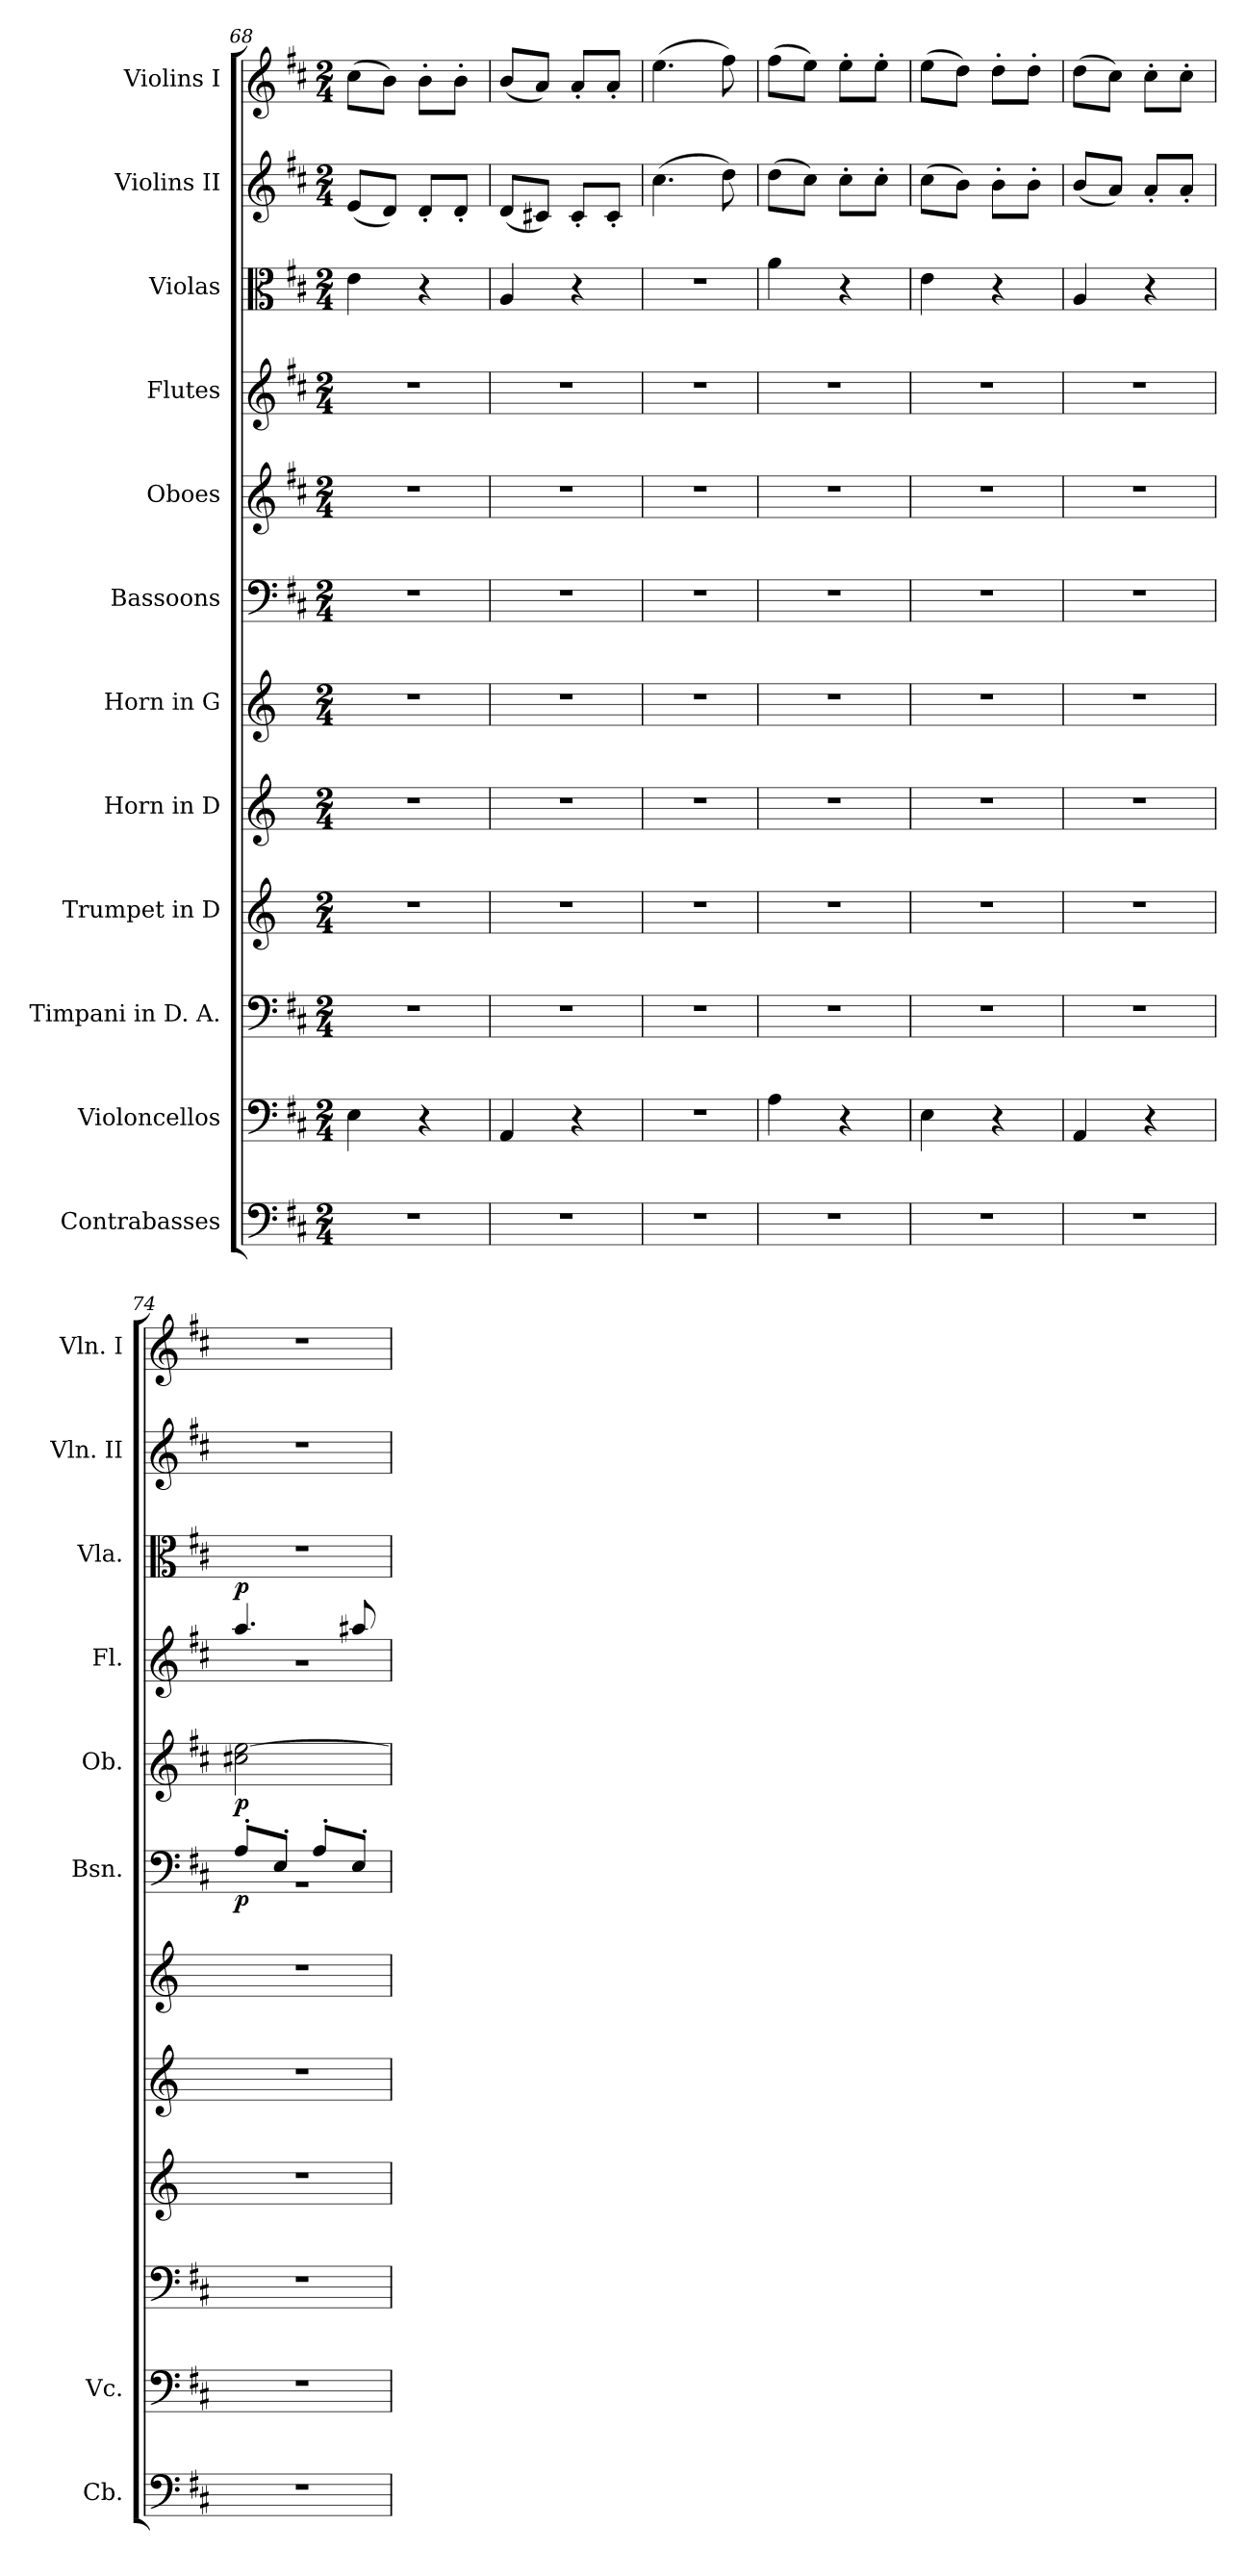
**kern	**kern	**kern	**kern	**kern	**kern	**kern	**dynam	**kern	**dynam	**kern	**dynam	**kern	**kern	**kern
*part12	*part11	*part10	*part9	*part8	*part7	*part6	*part6	*part5	*part5	*part4	*part4	*part3	*part2	*part1
*staff12	*staff11	*staff10	*staff9	*staff8	*staff7	*staff6	*staff6	*staff5	*staff5	*staff4	*staff4	*staff3	*staff2	*staff1
*I"Contrabasses	*I"Violoncellos	*I"Timpani in D. A.	*I"Trumpet in D	*I"Horn in D	*I"Horn in G	*I"Bassoons	*	*I"Oboes	*	*I"Flutes	*	*I"Violas	*I"Violins II	*I"Violins I
*I'Cb.	*I'Vc.	*	*	*	*	*I'Bsn.	*	*I'Ob.	*	*I'Fl.	*	*I'Vla.	*I'Vln. II	*I'Vln. I
*clefF4	*clefF4	*clefF4	*clefG2	*clefG2	*clefG2	*clefF4	*	*clefG2	*	*clefG2	*	*clefC3	*clefG2	*clefG2
*ITrd7c12	*	*	*ITrd-1c-2	*ITrd6c10	*ITrd3c5	*	*	*	*	*	*	*	*	*
*k[f#c#]	*k[f#c#]	*k[f#c#]	*k[f#c#]	*k[f#c#]	*k[f#]	*k[f#c#]	*	*k[f#c#]	*	*k[f#c#]	*	*k[f#c#]	*k[f#c#]	*k[f#c#]
*M2/4	*M2/4	*M2/4	*M2/4	*M2/4	*M2/4	*M2/4	*	*M2/4	*	*M2/4	*	*M2/4	*M2/4	*M2/4
=68	=68	=68	=68	=68	=68	=68	=68	=68	=68	=68	=68	=68	=68	=68
2r	4E\	2r	2r	2r	2r	2r	.	2r	.	2r	.	4e\	(<8e/L	(>8cc#\L
.	.	.	.	.	.	.	.	.	.	.	.	.	8d/J)	8b\J)
.	4r	.	.	.	.	.	.	.	.	.	.	4r	8d'/L	8b'\L
.	.	.	.	.	.	.	.	.	.	.	.	.	8d'/J	8b'\J
!!LO:PB:g=z
=69	=69	=69	=69	=69	=69	=69	=69	=69	=69	=69	=69	=69	=69	=69
2r	4AA/	2r	2r	2r	2r	2r	.	2r	.	2r	.	4A/	(<8d/L	(<8b/L
.	.	.	.	.	.	.	.	.	.	.	.	.	8c#X/J)	8a/J)
.	4r	.	.	.	.	.	.	.	.	.	.	4r	8c#'/L	8a'/L
.	.	.	.	.	.	.	.	.	.	.	.	.	8c#'/J	8a'/J
=70	=70	=70	=70	=70	=70	=70	=70	=70	=70	=70	=70	=70	=70	=70
2r	2r	2r	2r	2r	2r	2r	.	2r	.	2r	.	2r	(>4.cc#\	(>4.ee\
.	.	.	.	.	.	.	.	.	.	.	.	.	8dd\)	8ff#\)
=71	=71	=71	=71	=71	=71	=71	=71	=71	=71	=71	=71	=71	=71	=71
2r	4A\	2r	2r	2r	2r	2r	.	2r	.	2r	.	4a\	(>8dd\L	(>8ff#\L
.	.	.	.	.	.	.	.	.	.	.	.	.	8cc#\J)	8ee\J)
.	4r	.	.	.	.	.	.	.	.	.	.	4r	8cc#'\L	8ee'\L
.	.	.	.	.	.	.	.	.	.	.	.	.	8cc#'\J	8ee'\J
=72	=72	=72	=72	=72	=72	=72	=72	=72	=72	=72	=72	=72	=72	=72
2r	4E\	2r	2r	2r	2r	2r	.	2r	.	2r	.	4e\	(>8cc#\L	(>8ee\L
.	.	.	.	.	.	.	.	.	.	.	.	.	8b\J)	8dd\J)
.	4r	.	.	.	.	.	.	.	.	.	.	4r	8b'\L	8dd'\L
.	.	.	.	.	.	.	.	.	.	.	.	.	8b'\J	8dd'\J
=73	=73	=73	=73	=73	=73	=73	=73	=73	=73	=73	=73	=73	=73	=73
2r	4AA/	2r	2r	2r	2r	2r	.	2r	.	2r	.	4A/	(<8b/L	(>8dd\L
.	.	.	.	.	.	.	.	.	.	.	.	.	8a/J)	8cc#\J)
.	4r	.	.	.	.	.	.	.	.	.	.	4r	8a'/L	8cc#'\L
.	.	.	.	.	.	.	.	.	.	.	.	.	8a'/J	8cc#'\J
=74	=74	=74	=74	=74	=74	=74	=74	=74	=74	=74	=74	=74	=74	=74
*	*	*	*	*	*	*^	*	*	*	*^	*	*	*	*
!	!	!	!	!	!	!	!	!LO:DY:b	!	!LO:DY:b	!	!	!LO:DY:a	!	!	!
2r	2r	2r	2r	2r	2r	8A'/L	2r	p	2cc#X\ [2ee\	p	4.aa/	2r	p	2r	2r	2r
.	.	.	.	.	.	8E'/J	.	.	.	.	.	.	.	.	.	.
.	.	.	.	.	.	8A'/L	.	.	.	.	.	.	.	.	.	.
.	.	.	.	.	.	8E'/J	.	.	.	.	8aa#X/	.	.	.	.	.
*	*	*	*	*	*	*v	*v	*	*	*	*v	*v	*	*	*	*
=	=	=	=	=	=	=	=	=	=	=	=	=	=	=
*-	*-	*-	*-	*-	*-	*-	*-	*-	*-	*-	*-	*-	*-	*-
